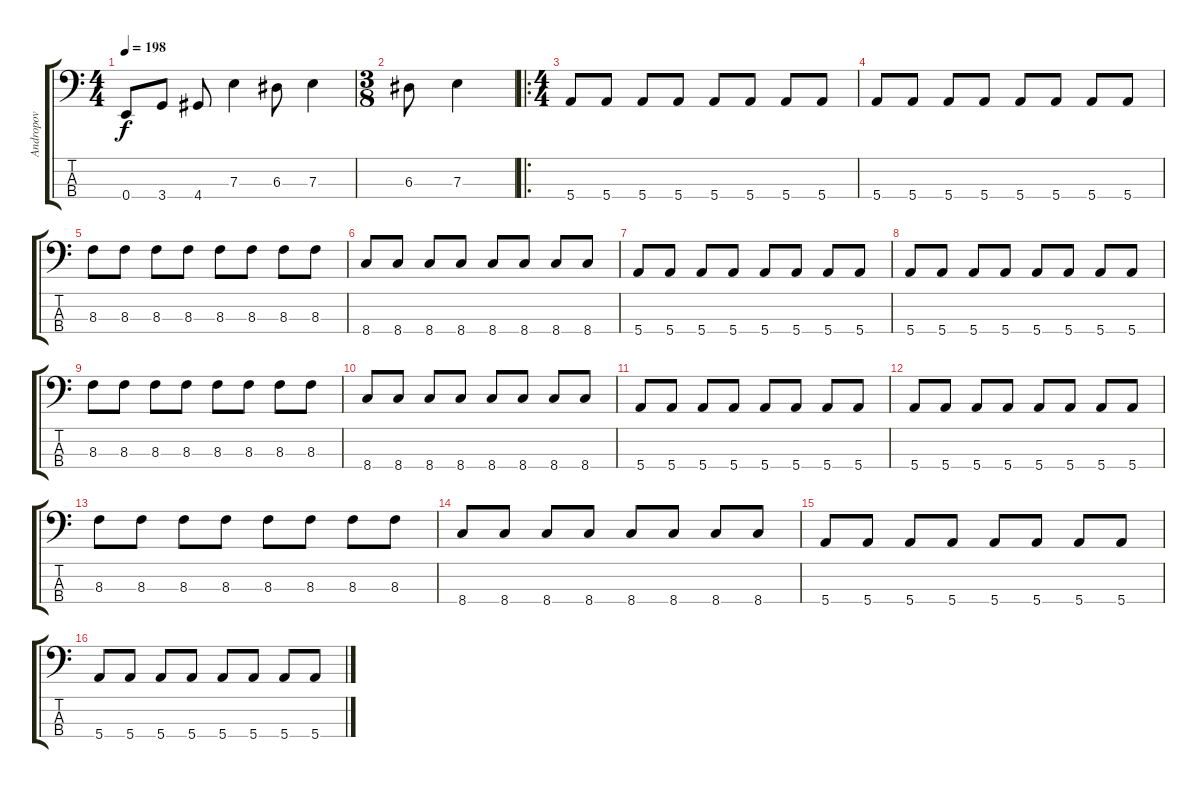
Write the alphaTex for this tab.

\track ("Andropov" "Andropov") {instrument electricbasspick}
\staff {score tabs}
\tuning (G2 D2 A1 E1) {hide}
\ts (4 4)
\tempo 198
\clef f4
\ks c
0.4.8{dy f} 3.4.8 4.4.8 7.3.4 6.3.8 7.3.4 |
\ts (3 8)
6.3.8 7.3.4 |
\ro
\ts (4 4)
5.4.8 5.4.8 5.4.8 5.4.8 5.4.8 5.4.8 5.4.8 5.4.8 |
5.4.8 5.4.8 5.4.8 5.4.8 5.4.8 5.4.8 5.4.8 5.4.8 |
8.3.8 8.3.8 8.3.8 8.3.8 8.3.8 8.3.8 8.3.8 8.3.8 |
8.4.8 8.4.8 8.4.8 8.4.8 8.4.8 8.4.8 8.4.8 8.4.8 |
5.4.8 5.4.8 5.4.8 5.4.8 5.4.8 5.4.8 5.4.8 5.4.8 |
5.4.8 5.4.8 5.4.8 5.4.8 5.4.8 5.4.8 5.4.8 5.4.8 |
8.3.8 8.3.8 8.3.8 8.3.8 8.3.8 8.3.8 8.3.8 8.3.8 |
8.4.8 8.4.8 8.4.8 8.4.8 8.4.8 8.4.8 8.4.8 8.4.8 |
5.4.8 5.4.8 5.4.8 5.4.8 5.4.8 5.4.8 5.4.8 5.4.8 |
5.4.8 5.4.8 5.4.8 5.4.8 5.4.8 5.4.8 5.4.8 5.4.8 |
8.3.8 8.3.8 8.3.8 8.3.8 8.3.8 8.3.8 8.3.8 8.3.8 |
8.4.8 8.4.8 8.4.8 8.4.8 8.4.8 8.4.8 8.4.8 8.4.8 |
5.4.8 5.4.8 5.4.8 5.4.8 5.4.8 5.4.8 5.4.8 5.4.8 |
5.4.8 5.4.8 5.4.8 5.4.8 5.4.8 5.4.8 5.4.8 5.4.8
